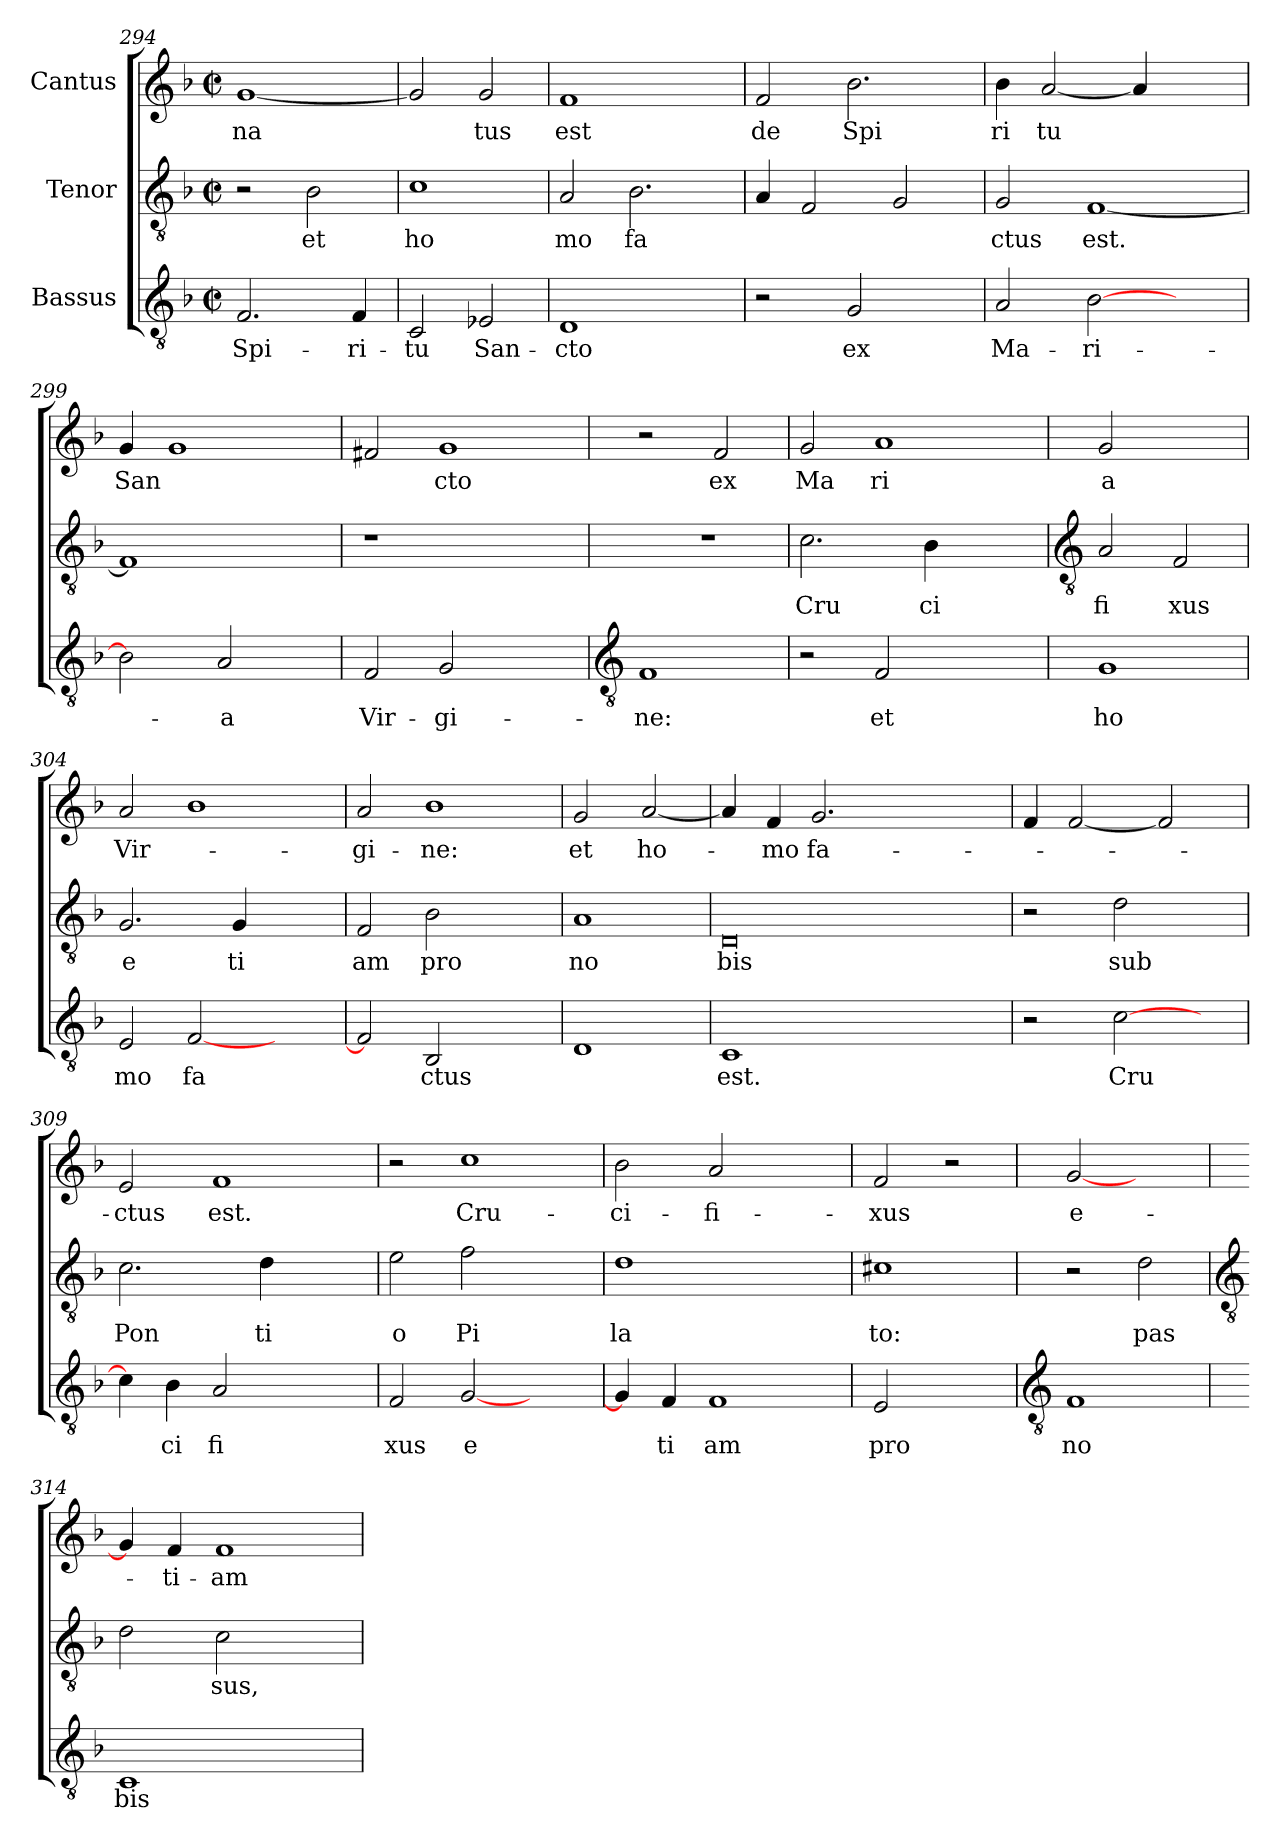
**kern	**text	**kern	**text	**kern	**text
*part3	*part3	*part2	*part2	*part1	*part1
*staff3	*staff3	*staff2	*staff2	*staff1	*staff1
*I"Bassus	*	*I"Tenor	*	*I"Cantus	*
*clefGv2	*	*clefGv2	*	*clefG2	*
*k[b-]	*	*k[b-]	*	*k[b-]	*
*F:	*	*F:	*	*F:	*
*M2/2	*	*M2/2	*	*M2/2	*
*met(c|)	*	*met(c|)	*	*met(c|)	*
=294	=294	=294	=294	=294	=294
!	!LO:LY:b	!	!	!	!LO:LY:b
2.F/	Spi-	2r	.	[1g	na
!	!	!	!LO:LY:b	!	!
.	.	2B-\	et	.	.
!	!LO:LY:b	!	!	!	!
4F/	-ri-	.	.	.	.
=295	=295	=295	=295	=295	=295
!	!LO:LY:b	!	!LO:LY:b	!	!
2C/	-tu	1c	ho	2g/]	.
!	!LO:LY:b	!	!	!	!LO:LY:b
2E-X/	San-	.	.	2g/	tus
=296	=296	=296	=296	=296	=296
!	!LO:LY:b	!	!LO:LY:b	!	!LO:LY:b
1D	-cto	2A/	mo	1f	est
!	!	!	!LO:LY:b	!	!
.	.	2.B-\	fa	.	.
4ryy	.	.	.	4ryy	.
=297	=297	=297	=297	=297	=297
!	!	!	!	!	!LO:LY:b
2r	.	4A/	.	2f/	de
.	.	2F/	.	.	.
!	!LO:LY:b	!	!	!	!LO:LY:b
2G/	ex	.	.	2.b-\	Spi
.	.	2G/	.	.	.
4ryy	.	.	.	.	.
=298	=298	=298	=298	=298	=298
!	!LO:LY:b	!	!LO:LY:b	!	!LO:LY:b
2A/	Ma-	2G/	ctus	4b-\	ri
!	!	!	!	!	!LO:LY:b
.	.	.	.	[2a/	tu
!	!LO:LY:b	!	!LO:LY:b	!	!
[2B-\	-ri-	[1F	est.	.	.
.	.	.	.	4a/]	.
2ryy	.	.	.	2ryy	.
=299	=299	=299	=299	=299	=299
!	!	!	!	!	!LO:LY:b
2B-\]	.	1F]	.	4g/	San
.	.	.	.	1g	.
!	!LO:LY:b	!	!	!	!
2A/	-a	.	.	.	.
4ryy	.	4ryy	.	.	.
=300	=300	=300	=300	=300	=300
!	!LO:LY:b	!	!	!	!
2F/	Vir-	1r	.	2f#X/	.
!	!LO:LY:b	!	!	!	!LO:LY:b
2G/	-gi-	.	.	1g	cto
2ryy	.	2ryy	.	.	.
!!LO:LB:g=z
=301	=301	=301	=301	=301	=301
*clefGv2	*	*	*	*	*
!	!LO:LY:b	!	!	!	!
1F	-ne:	1r	.	2r	.
!	!	!	!	!	!LO:LY:b
.	.	.	.	2f/	ex
=302	=302	=302	=302	=302	=302
!	!	!	!LO:LY:b	!	!LO:LY:b
2r	.	2.c\	Cru	2g/	Ma
!	!LO:LY:b	!	!	!	!LO:LY:b
2F/	et	.	.	1a	ri
!	!	!	!LO:LY:b	!	!
.	.	4B-\	ci	.	.
2ryy	.	2ryy	.	.	.
!!LO:LB:g=z
=303	=303	=303	=303	=303	=303
*	*	*clefGv2	*	*	*
!	!LO:LY:b	!	!LO:LY:b	!	!LO:LY:b
1G	ho	2A/	fi	2g/	a
!	!	!	!LO:LY:b	!	!
.	.	2F/	xus	2ryy	.
!!LO:LB:g=z
=304	=304	=304	=304	=304	=304
!	!LO:LY:b	!	!LO:LY:b	!	!LO:LY:b
2E/	mo	2.G/	e	2a/	Vir-
!	!LO:LY:b	!	!	!	!
[2F/	fa	.	.	1b-	.
!	!	!	!LO:LY:b	!	!
.	.	4G/	ti	.	.
2ryy	.	2ryy	.	.	.
=305	=305	=305	=305	=305	=305
!	!	!	!LO:LY:b	!	!LO:LY:b
2F/]	.	2F/	am	2a/	-gi-
!	!LO:LY:b	!	!LO:LY:b	!	!LO:LY:b
2BB-/	ctus	2B-\	pro	1b-	-ne:
2ryy	.	2ryy	.	.	.
=306	=306	=306	=306	=306	=306
!	!	!	!LO:LY:b	!	!LO:LY:b
1D	.	1A	no	2g/	et
!	!	!	!	!	!LO:LY:b
.	.	.	.	[2a/	ho-
=307	=307	=307	=307	=307	=307
!	!LO:LY:b	!	!LO:LY:b	!	!
1C	est.	0D	bis	4a/]	.
!	!	!	!	!	!LO:LY:b
.	.	.	.	4f/	-mo
!	!	!	!	!	!LO:LY:b
.	.	.	.	2.g/	fa-
1ryy	.	.	.	.	.
.	.	.	.	2.ryy	.
=308	=308	=308	=308	=308	=308
2r	.	2r	.	4f/	.
.	.	.	.	[2f/	.
!	!LO:LY:b	!	!LO:LY:b	!	!
[2c\	Cru	2d\	sub	.	.
.	.	.	.	2f/]	.
4ryy	.	4ryy	.	.	.
=309	=309	=309	=309	=309	=309
!	!	!	!LO:LY:b	!	!LO:LY:b
4c\]	.	2.c\	Pon	2e/	-ctus
!	!LO:LY:b	!	!	!	!
4B-\	ci	.	.	.	.
!	!LO:LY:b	!	!	!	!LO:LY:b
2A/	fi	.	.	1f	est.
!	!	!	!LO:LY:b	!	!
.	.	4d\	ti	.	.
2ryy	.	2ryy	.	.	.
=310	=310	=310	=310	=310	=310
!	!LO:LY:b	!	!LO:LY:b	!	!
2F/	xus	2e\	o	2r	.
!	!LO:LY:b	!	!LO:LY:b	!	!LO:LY:b
[2G/	e	2f\	Pi	1cc	Cru-
2ryy	.	2ryy	.	.	.
=311	=311	=311	=311	=311	=311
!	!	!	!LO:LY:b	!	!LO:LY:b
4G/]	.	1d	la	2b-\	-ci-
!	!LO:LY:b	!	!	!	!
4F/	ti	.	.	.	.
!	!LO:LY:b	!	!	!	!LO:LY:b
1F	am	.	.	2a/	-fi-
.	.	2ryy	.	2ryy	.
=312	=312	=312	=312	=312	=312
!	!LO:LY:b	!	!LO:LY:b	!	!LO:LY:b
2E/	pro	1c#X	to:	2f/	-xus
2ryy	.	.	.	2r	.
!!LO:LB:g=z
=313	=313	=313	=313	=313	=313
*clefGv2	*	*	*	*	*
!	!LO:LY:b	!	!	!	!LO:LY:b
1F	no	2r	.	[2g/	e-
!	!	!	!LO:LY:b	!	!
.	.	2d\	pas	2ryy	.
!!LO:LB:g=z
=314	=314	=314	=314	=314	=314
*	*	*clefGv2	*	*	*
!	!LO:LY:b	!	!	!	!
1C	bis	2d\	.	4g/]	.
!	!	!	!	!	!LO:LY:b
.	.	.	.	4f/	-ti-
!	!	!	!LO:LY:b	!	!LO:LY:b
.	.	2c\	sus,	1f	-am
2ryy	.	2ryy	.	.	.
=	=	=	=	=	=
*-	*-	*-	*-	*-	*-
